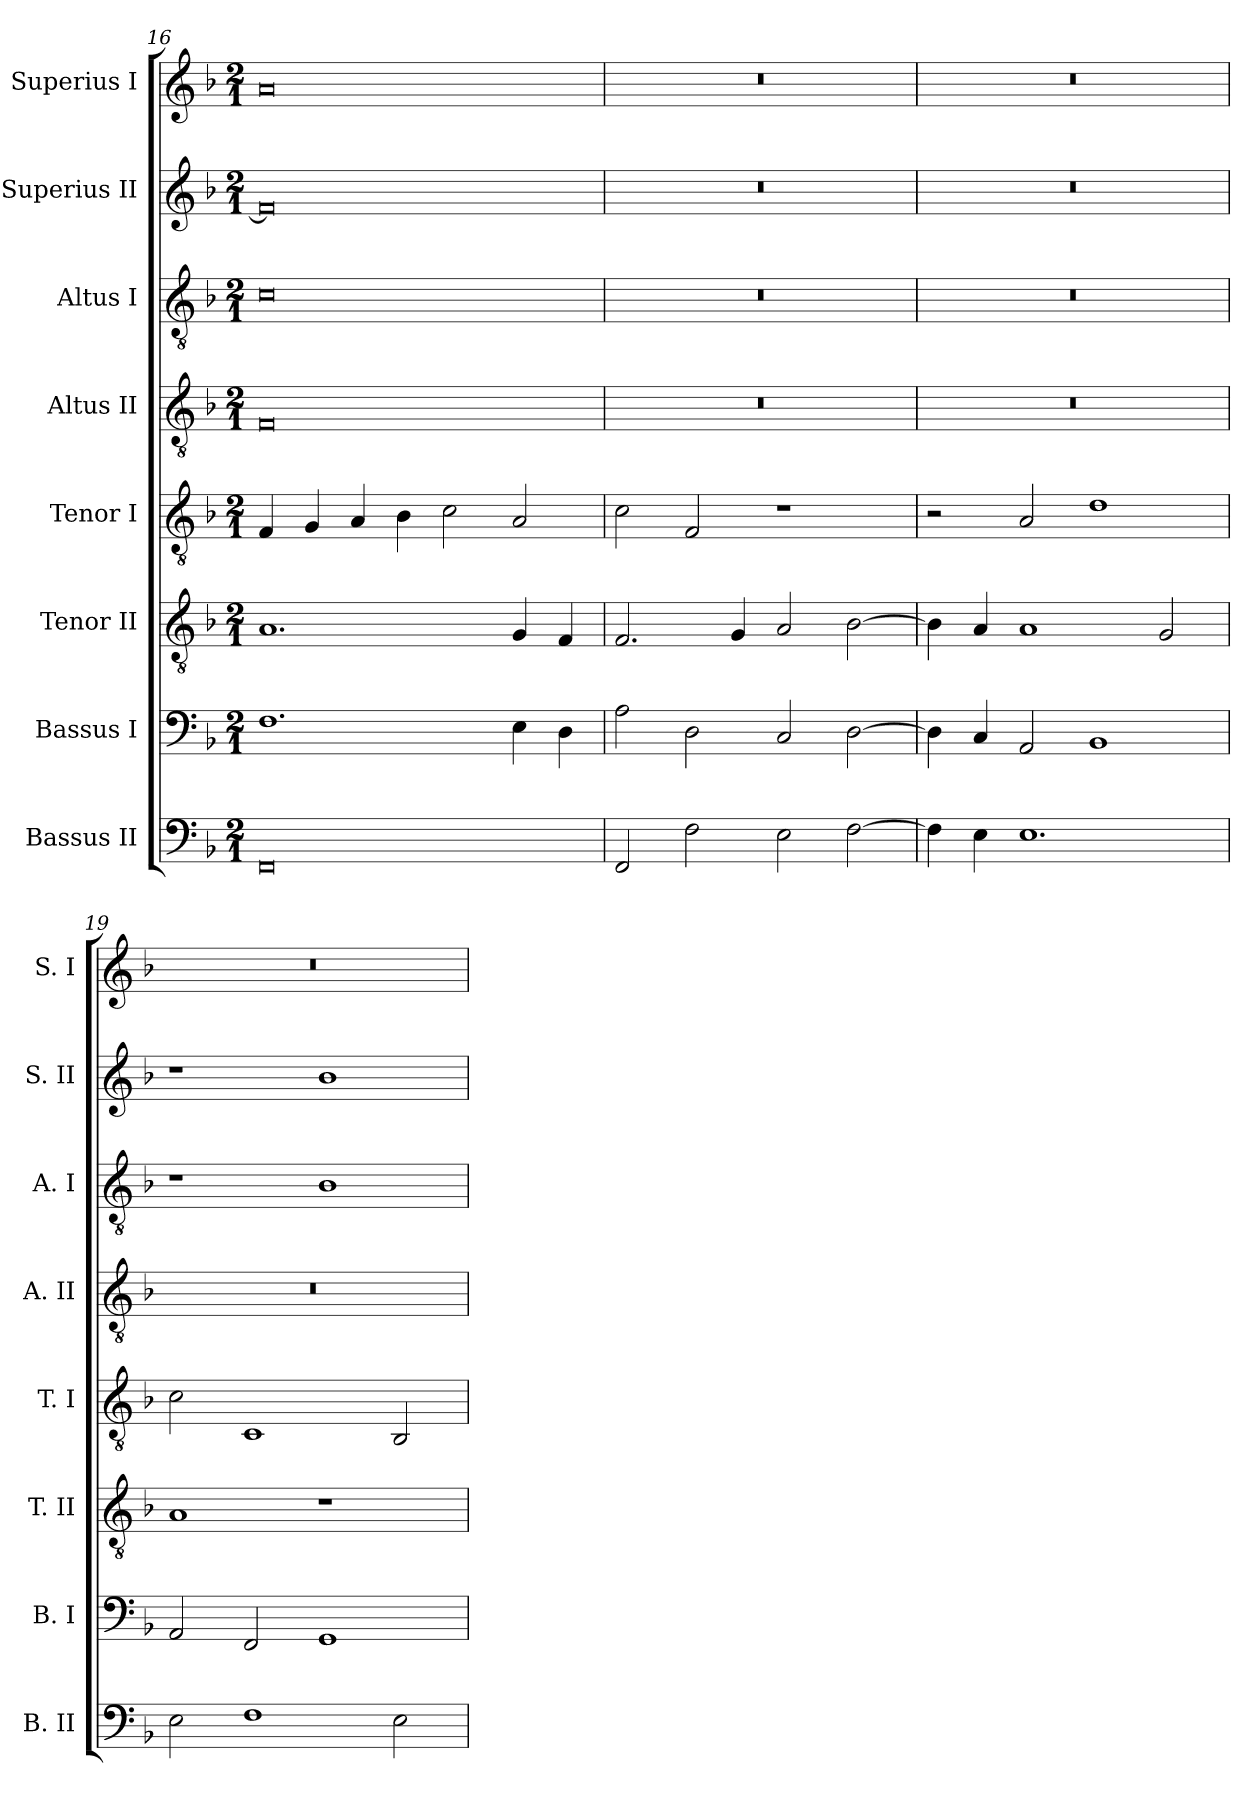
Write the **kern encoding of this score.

**kern	**kern	**kern	**kern	**kern	**kern	**kern	**kern
*part8	*part7	*part6	*part5	*part4	*part3	*part2	*part1
*staff8	*staff7	*staff6	*staff5	*staff4	*staff3	*staff2	*staff1
*I"Bassus II	*I"Bassus I	*I"Tenor II	*I"Tenor I	*I"Altus II	*I"Altus I	*I"Superius II	*I"Superius I
*I'B. II	*I'B. I	*I'T. II	*I'T. I	*I'A. II	*I'A. I	*I'S. II	*I'S. I
*clefF4	*clefF4	*clefGv2	*clefGv2	*clefGv2	*clefGv2	*clefG2	*clefG2
*k[b-]	*k[b-]	*k[b-]	*k[b-]	*k[b-]	*k[b-]	*k[b-]	*k[b-]
*F:	*F:	*F:	*F:	*F:	*F:	*F:	*F:
*M2/1	*M2/1	*M2/1	*M2/1	*M2/1	*M2/1	*M2/1	*M2/1
=16	=16	=16	=16	=16	=16	=16	=16
0FF	1.F	1.A	4F	0F	0c	0f]	0a
.	.	.	4G	.	.	.	.
.	.	.	4A	.	.	.	.
.	.	.	4B-	.	.	.	.
.	.	.	2c	.	.	.	.
.	4E	4G	2A	.	.	.	.
.	4D	4F	.	.	.	.	.
=17	=17	=17	=17	=17	=17	=17	=17
2FF	2A	2.F	2c	0r	0r	0r	0r
2F	2D	.	2F	.	.	.	.
.	.	4G	.	.	.	.	.
2E	2C	2A	1r	.	.	.	.
[2F	[2D	[2B-	.	.	.	.	.
=18	=18	=18	=18	=18	=18	=18	=18
4F]	4D]	4B-]	2r	0r	0r	0r	0r
4E	4C	4A	.	.	.	.	.
1.E	2AA	1A	2A	.	.	.	.
.	1BB-	.	1d	.	.	.	.
.	.	2G	.	.	.	.	.
=19	=19	=19	=19	=19	=19	=19	=19
2E	2AA	1A	2c	0r	1r	1r	0r
1F	2FF	.	1C	.	.	.	.
.	1GG	1r	.	.	1B-	1b-	.
2E	.	.	2BB-	.	.	.	.
=	=	=	=	=	=	=	=
*-	*-	*-	*-	*-	*-	*-	*-
